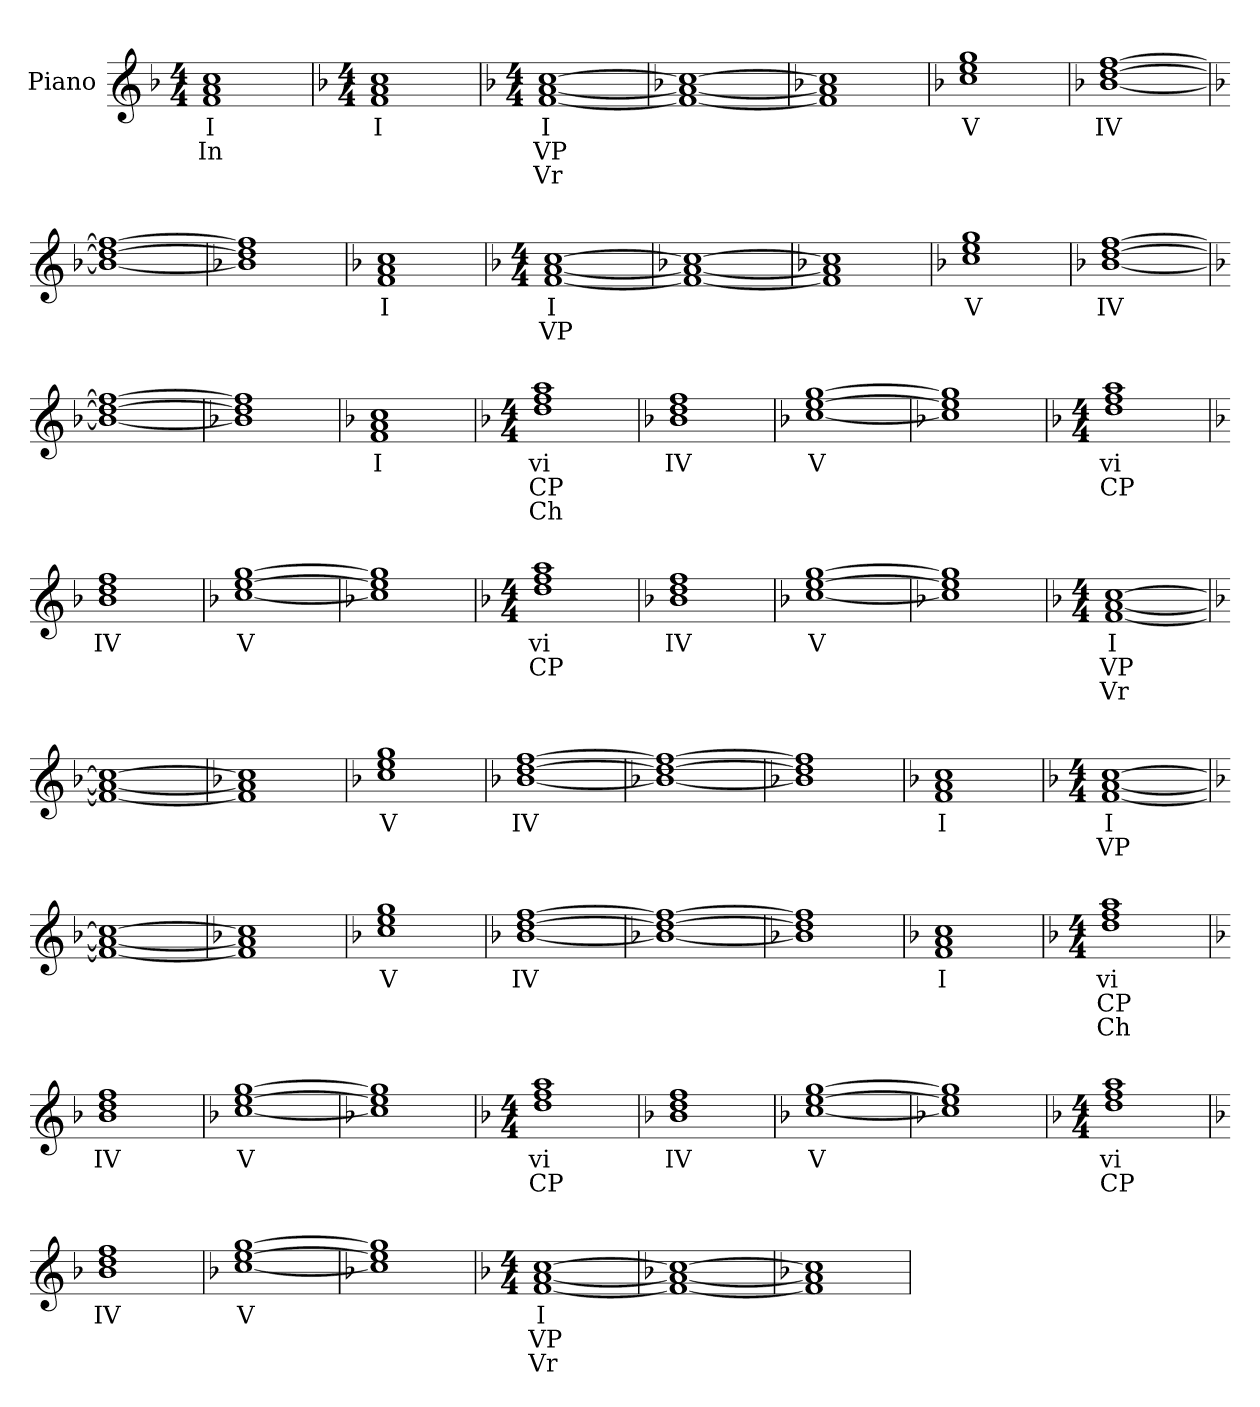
**kern	**text	**text	**text
*part1	*part1	*part1	*part1
*staff1	*staff1	*staff1	*staff1
*I"Piano	*	*	*
*I'Pno	*	*	*
*k[b-]	*	*	*
*F:	*	*	*
*M4/4	*	*	*
=	=	=	=
1f 1a 1cc	I	In	.
=	=	=	=
*k[b-]	*	*	*
*F:	*	*	*
*M4/4	*	*	*
1f 1a 1cc	I	.	.
=	=	=	=
*k[b-]	*	*	*
*F:	*	*	*
*M4/4	*	*	*
[1f [1a [1cc	I	VP	Vr
=	=	=	=
*k[b-]	*	*	*
*F:	*	*	*
1f_ 1a_ 1cc_	.	.	.
=	=	=	=
*k[b-]	*	*	*
*F:	*	*	*
1f] 1a] 1cc]	.	.	.
=	=	=	=
*k[b-]	*	*	*
*F:	*	*	*
1cc 1ee 1gg	V	.	.
=	=	=	=
*k[b-]	*	*	*
*F:	*	*	*
[1b- [1dd [1ff	IV	.	.
=	=	=	=
*k[b-]	*	*	*
*F:	*	*	*
1b-_ 1dd_ 1ff_	.	.	.
=	=	=	=
*k[b-]	*	*	*
*F:	*	*	*
1b-] 1dd] 1ff]	.	.	.
=	=	=	=
*k[b-]	*	*	*
*F:	*	*	*
1f 1a 1cc	I	.	.
=	=	=	=
*k[b-]	*	*	*
*F:	*	*	*
*M4/4	*	*	*
[1f [1a [1cc	I	VP	.
=	=	=	=
*k[b-]	*	*	*
*F:	*	*	*
1f_ 1a_ 1cc_	.	.	.
=	=	=	=
*k[b-]	*	*	*
*F:	*	*	*
1f] 1a] 1cc]	.	.	.
=	=	=	=
*k[b-]	*	*	*
*F:	*	*	*
1cc 1ee 1gg	V	.	.
=	=	=	=
*k[b-]	*	*	*
*F:	*	*	*
[1b- [1dd [1ff	IV	.	.
=	=	=	=
*k[b-]	*	*	*
*F:	*	*	*
1b-_ 1dd_ 1ff_	.	.	.
=	=	=	=
*k[b-]	*	*	*
*F:	*	*	*
1b-] 1dd] 1ff]	.	.	.
=	=	=	=
*k[b-]	*	*	*
*F:	*	*	*
1f 1a 1cc	I	.	.
=	=	=	=
*k[b-]	*	*	*
*F:	*	*	*
*M4/4	*	*	*
1dd 1ff 1aa	vi	CP	Ch
=	=	=	=
*k[b-]	*	*	*
*F:	*	*	*
1b- 1dd 1ff	IV	.	.
=	=	=	=
*k[b-]	*	*	*
*F:	*	*	*
[1cc [1ee [1gg	V	.	.
=	=	=	=
*k[b-]	*	*	*
*F:	*	*	*
1cc] 1ee] 1gg]	.	.	.
=	=	=	=
*k[b-]	*	*	*
*F:	*	*	*
*M4/4	*	*	*
1dd 1ff 1aa	vi	CP	.
=	=	=	=
*k[b-]	*	*	*
*F:	*	*	*
1b- 1dd 1ff	IV	.	.
=	=	=	=
*k[b-]	*	*	*
*F:	*	*	*
[1cc [1ee [1gg	V	.	.
=	=	=	=
*k[b-]	*	*	*
*F:	*	*	*
1cc] 1ee] 1gg]	.	.	.
=	=	=	=
*k[b-]	*	*	*
*F:	*	*	*
*M4/4	*	*	*
1dd 1ff 1aa	vi	CP	.
=	=	=	=
*k[b-]	*	*	*
*F:	*	*	*
1b- 1dd 1ff	IV	.	.
=	=	=	=
*k[b-]	*	*	*
*F:	*	*	*
[1cc [1ee [1gg	V	.	.
=	=	=	=
*k[b-]	*	*	*
*F:	*	*	*
1cc] 1ee] 1gg]	.	.	.
=	=	=	=
*k[b-]	*	*	*
*F:	*	*	*
*M4/4	*	*	*
[1f [1a [1cc	I	VP	Vr
=	=	=	=
*k[b-]	*	*	*
*F:	*	*	*
1f_ 1a_ 1cc_	.	.	.
=	=	=	=
*k[b-]	*	*	*
*F:	*	*	*
1f] 1a] 1cc]	.	.	.
=	=	=	=
*k[b-]	*	*	*
*F:	*	*	*
1cc 1ee 1gg	V	.	.
=	=	=	=
*k[b-]	*	*	*
*F:	*	*	*
[1b- [1dd [1ff	IV	.	.
=	=	=	=
*k[b-]	*	*	*
*F:	*	*	*
1b-_ 1dd_ 1ff_	.	.	.
=	=	=	=
*k[b-]	*	*	*
*F:	*	*	*
1b-] 1dd] 1ff]	.	.	.
=	=	=	=
*k[b-]	*	*	*
*F:	*	*	*
1f 1a 1cc	I	.	.
=	=	=	=
*k[b-]	*	*	*
*F:	*	*	*
*M4/4	*	*	*
[1f [1a [1cc	I	VP	.
=	=	=	=
*k[b-]	*	*	*
*F:	*	*	*
1f_ 1a_ 1cc_	.	.	.
=	=	=	=
*k[b-]	*	*	*
*F:	*	*	*
1f] 1a] 1cc]	.	.	.
=	=	=	=
*k[b-]	*	*	*
*F:	*	*	*
1cc 1ee 1gg	V	.	.
=	=	=	=
*k[b-]	*	*	*
*F:	*	*	*
[1b- [1dd [1ff	IV	.	.
=	=	=	=
*k[b-]	*	*	*
*F:	*	*	*
1b-_ 1dd_ 1ff_	.	.	.
=	=	=	=
*k[b-]	*	*	*
*F:	*	*	*
1b-] 1dd] 1ff]	.	.	.
=	=	=	=
*k[b-]	*	*	*
*F:	*	*	*
1f 1a 1cc	I	.	.
=	=	=	=
*k[b-]	*	*	*
*F:	*	*	*
*M4/4	*	*	*
1dd 1ff 1aa	vi	CP	Ch
=	=	=	=
*k[b-]	*	*	*
*F:	*	*	*
1b- 1dd 1ff	IV	.	.
=	=	=	=
*k[b-]	*	*	*
*F:	*	*	*
[1cc [1ee [1gg	V	.	.
=	=	=	=
*k[b-]	*	*	*
*F:	*	*	*
1cc] 1ee] 1gg]	.	.	.
=	=	=	=
*k[b-]	*	*	*
*F:	*	*	*
*M4/4	*	*	*
1dd 1ff 1aa	vi	CP	.
=	=	=	=
*k[b-]	*	*	*
*F:	*	*	*
1b- 1dd 1ff	IV	.	.
=	=	=	=
*k[b-]	*	*	*
*F:	*	*	*
[1cc [1ee [1gg	V	.	.
=	=	=	=
*k[b-]	*	*	*
*F:	*	*	*
1cc] 1ee] 1gg]	.	.	.
=	=	=	=
*k[b-]	*	*	*
*F:	*	*	*
*M4/4	*	*	*
1dd 1ff 1aa	vi	CP	.
=	=	=	=
*k[b-]	*	*	*
*F:	*	*	*
1b- 1dd 1ff	IV	.	.
=	=	=	=
*k[b-]	*	*	*
*F:	*	*	*
[1cc [1ee [1gg	V	.	.
=	=	=	=
*k[b-]	*	*	*
*F:	*	*	*
1cc] 1ee] 1gg]	.	.	.
=	=	=	=
*k[b-]	*	*	*
*F:	*	*	*
*M4/4	*	*	*
[1f [1a [1cc	I	VP	Vr
=	=	=	=
*k[b-]	*	*	*
*F:	*	*	*
1f_ 1a_ 1cc_	.	.	.
=	=	=	=
*k[b-]	*	*	*
*F:	*	*	*
1f] 1a] 1cc]	.	.	.
=	=	=	=
*-	*-	*-	*-
